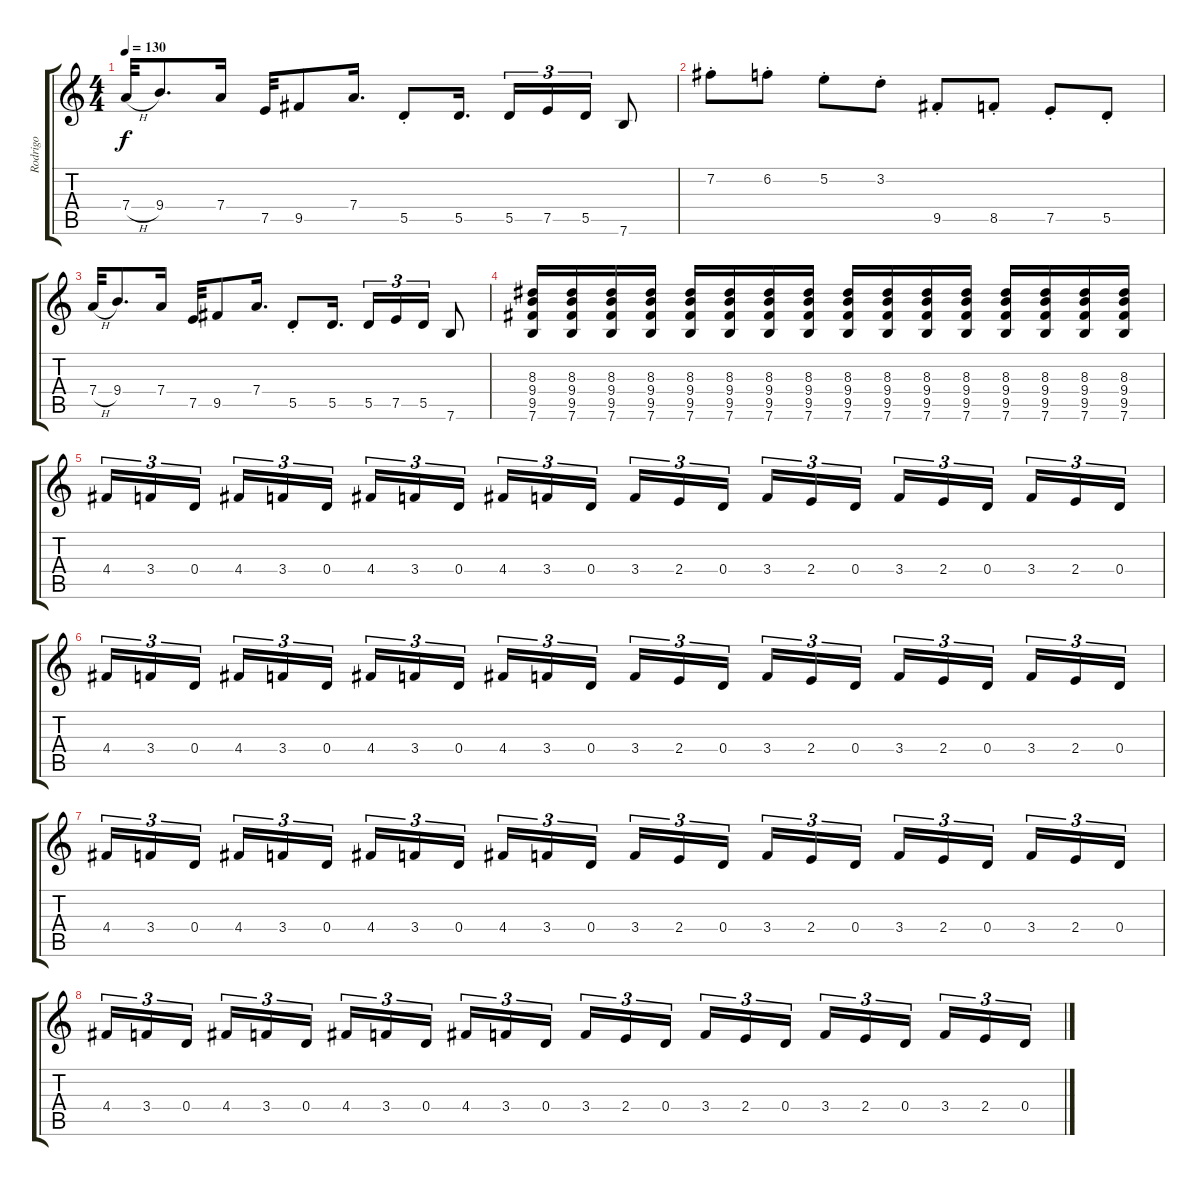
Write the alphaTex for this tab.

\track ("Rodrigo" "Rodrigo") {instrument acousticguitarsteel}
\staff {score tabs}
\tuning (E4 B3 G3 D3 A2 E2) {hide}
\ts (4 4)
\tempo 130
\clef g2
\ks c
7.4{h}.32{dy f} 9.4.8{d} 7.4.16 7.5.32 9.5.8 7.4.16{d} 5.5{st}.8 5.5.16{d} 5.5.16{tu (3 2)} 7.5.16{tu (3 2)} 5.5.16{tu (3 2)} 7.6.8 |
7.2{st}.8 6.2{st}.8 5.2{st}.8 3.2{st}.8 9.5{st}.8 8.5{st}.8 7.5{st}.8 5.5{st}.8 |
7.4{h}.32 9.4.8{d} 7.4.16 7.5.32 9.5.8 7.4.16{d} 5.5{st}.8 5.5.16{d} 5.5.16{tu (3 2)} 7.5.16{tu (3 2)} 5.5.16{tu (3 2)} 7.6.8 |
(8.3 9.4 9.5 7.6).16 (8.3 9.4 9.5 7.6).16 (8.3 9.4 9.5 7.6).16 (8.3 9.4 9.5 7.6).16 (8.3 9.4 9.5 7.6).16 (8.3 9.4 9.5 7.6).16 (8.3 9.4 9.5 7.6).16 (8.3 9.4 9.5 7.6).16 (8.3 9.4 9.5 7.6).16 (8.3 9.4 9.5 7.6).16 (8.3 9.4 9.5 7.6).16 (8.3 9.4 9.5 7.6).16 (8.3 9.4 9.5 7.6).16 (8.3 9.4 9.5 7.6).16 (8.3 9.4 9.5 7.6).16 (8.3 9.4 9.5 7.6).16 |
4.4.16{tu (3 2)} 3.4.16{tu (3 2)} 0.4.16{tu (3 2) beam splitsecondary} 4.4.16{tu (3 2)} 3.4.16{tu (3 2)} 0.4.16{tu (3 2)} 4.4.16{tu (3 2)} 3.4.16{tu (3 2)} 0.4.16{tu (3 2) beam splitsecondary} 4.4.16{tu (3 2)} 3.4.16{tu (3 2)} 0.4.16{tu (3 2)} 3.4.16{tu (3 2)} 2.4.16{tu (3 2)} 0.4.16{tu (3 2) beam splitsecondary} 3.4.16{tu (3 2)} 2.4.16{tu (3 2)} 0.4.16{tu (3 2)} 3.4.16{tu (3 2)} 2.4.16{tu (3 2)} 0.4.16{tu (3 2) beam splitsecondary} 3.4.16{tu (3 2)} 2.4.16{tu (3 2)} 0.4.16{tu (3 2)} |
4.4.16{tu (3 2)} 3.4.16{tu (3 2)} 0.4.16{tu (3 2) beam splitsecondary} 4.4.16{tu (3 2)} 3.4.16{tu (3 2)} 0.4.16{tu (3 2)} 4.4.16{tu (3 2)} 3.4.16{tu (3 2)} 0.4.16{tu (3 2) beam splitsecondary} 4.4.16{tu (3 2)} 3.4.16{tu (3 2)} 0.4.16{tu (3 2)} 3.4.16{tu (3 2)} 2.4.16{tu (3 2)} 0.4.16{tu (3 2) beam splitsecondary} 3.4.16{tu (3 2)} 2.4.16{tu (3 2)} 0.4.16{tu (3 2)} 3.4.16{tu (3 2)} 2.4.16{tu (3 2)} 0.4.16{tu (3 2) beam splitsecondary} 3.4.16{tu (3 2)} 2.4.16{tu (3 2)} 0.4.16{tu (3 2)} |
4.4.16{tu (3 2)} 3.4.16{tu (3 2)} 0.4.16{tu (3 2) beam splitsecondary} 4.4.16{tu (3 2)} 3.4.16{tu (3 2)} 0.4.16{tu (3 2)} 4.4.16{tu (3 2)} 3.4.16{tu (3 2)} 0.4.16{tu (3 2) beam splitsecondary} 4.4.16{tu (3 2)} 3.4.16{tu (3 2)} 0.4.16{tu (3 2)} 3.4.16{tu (3 2)} 2.4.16{tu (3 2)} 0.4.16{tu (3 2) beam splitsecondary} 3.4.16{tu (3 2)} 2.4.16{tu (3 2)} 0.4.16{tu (3 2)} 3.4.16{tu (3 2)} 2.4.16{tu (3 2)} 0.4.16{tu (3 2) beam splitsecondary} 3.4.16{tu (3 2)} 2.4.16{tu (3 2)} 0.4.16{tu (3 2)} |
4.4.16{tu (3 2)} 3.4.16{tu (3 2)} 0.4.16{tu (3 2) beam splitsecondary} 4.4.16{tu (3 2)} 3.4.16{tu (3 2)} 0.4.16{tu (3 2)} 4.4.16{tu (3 2)} 3.4.16{tu (3 2)} 0.4.16{tu (3 2) beam splitsecondary} 4.4.16{tu (3 2)} 3.4.16{tu (3 2)} 0.4.16{tu (3 2)} 3.4.16{tu (3 2)} 2.4.16{tu (3 2)} 0.4.16{tu (3 2) beam splitsecondary} 3.4.16{tu (3 2)} 2.4.16{tu (3 2)} 0.4.16{tu (3 2)} 3.4.16{tu (3 2)} 2.4.16{tu (3 2)} 0.4.16{tu (3 2) beam splitsecondary} 3.4.16{tu (3 2)} 2.4.16{tu (3 2)} 0.4.16{tu (3 2)}
